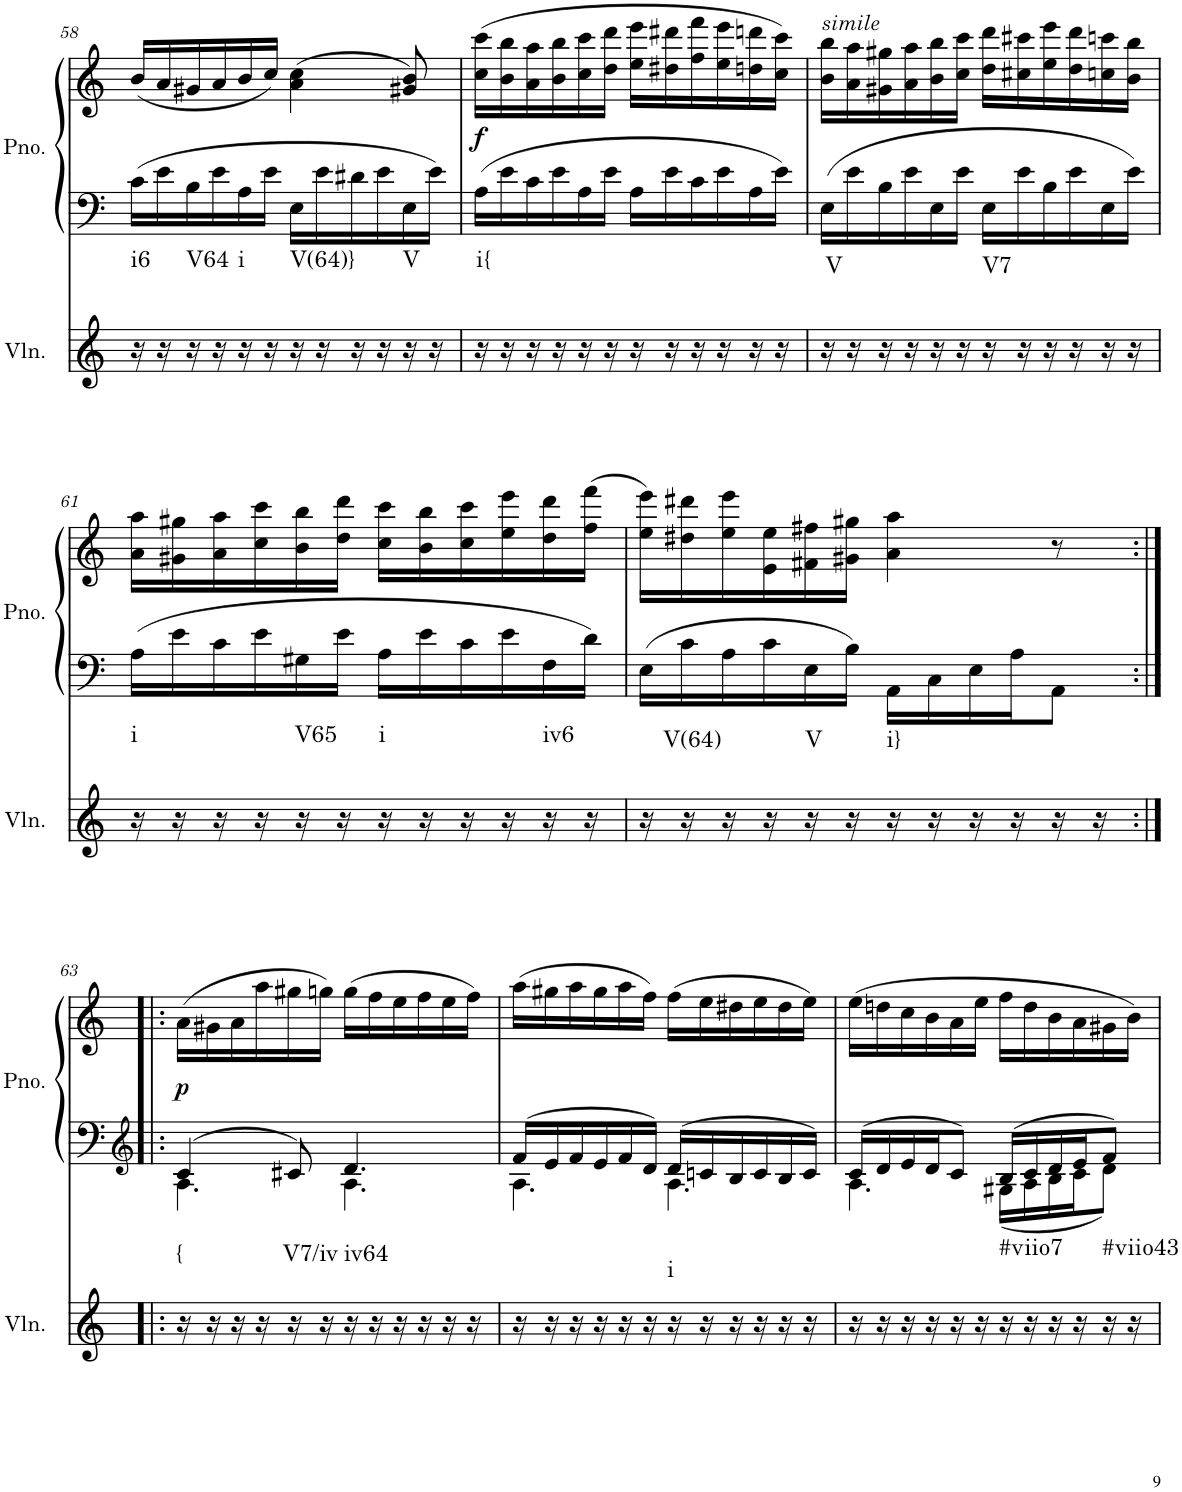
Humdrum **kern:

**kern	**harte	**kern	**kern	**dynam
*part2	*part2	*part1	*part1	*part1
*staff3	*	*staff2	*staff1	*staff1/2
*I"Violin	*	*I"Piano	*	*
*I'Vln.	*	*I'Pno.	*	*
!!LO:PB:g=z
*clefG2	*	*clefF4	*clefG2	*
*k[]	*	*k[]	*k[]	*
*M6/8	*	*M6/8	*M6/8	*
=58	=58	=58	=58	=58
!	!LO:H:kt=i6	!	!	!
16r	N	16c\LL	(<16b/LL	.
16r	.	16e\	16a/	.
!	!LO:H:kt=V64	!	!	!
16r	N	16B\	16g#X/	.
16r	.	16e\	16a/	.
!	!LO:H:kt=i	!	!	!
16r	N	16A\	16b/	.
16r	.	16e\JJ	16cc/JJ)	.
!	!LO:H:kt=V(64)}	!	!	!
16r	N	16E\LL	(4a\ 4cc\	.
16r	.	16e\	.	.
16r	.	16d#X\	.	.
16r	.	16e\	.	.
!	!LO:H:kt=V	!	!	!
16r	N	16E\	8g#X/ 8b/)	.
16r	.	16e\JJ	.	.
=59	=59	=59	=59	=59
!	!LO:H:kt=i{	!	!	!LO:DY:b
16r	N	16A\LL	(16cc\ 16ccc\LL	f
16r	.	16e\	16b\ 16bb\	.
16r	.	16c\	16a\ 16aa\	.
16r	.	16e\	16b\ 16bb\	.
16r	.	16A\	16cc\ 16ccc\	.
16r	.	16e\JJ	16dd\ 16ddd\JJ	.
16r	.	16A\LL	16ee\ 16eee\LL	.
16r	.	16e\	16dd#X\ 16ddd#X\	.
16r	.	16c\	16ff\ 16fff\	.
16r	.	16e\	16ee\ 16eee\	.
16r	.	16A\	16ddn\ 16dddn\	.
16r	.	16e\JJ	16cc\ 16ccc\JJ)	.
=60	=60	=60	=60	=60
!	!LO:H:kt=V	!	!LO:TX:a:i:t=simile	!
16r	N	16E\LL	16b\ 16bb\LL	.
16r	.	16e\	16a\ 16aa\	.
16r	.	16B\	16g#X\ 16gg#X\	.
16r	.	16e\	16a\ 16aa\	.
16r	.	16E\	16b\ 16bb\	.
16r	.	16e\JJ	16cc\ 16ccc\JJ	.
!	!LO:H:kt=V7	!	!	!
16r	N	16E\LL	16dd\ 16ddd\LL	.
16r	.	16e\	16cc#X\ 16ccc#X\	.
16r	.	16B\	16ee\ 16eee\	.
16r	.	16e\	16dd\ 16ddd\	.
16r	.	16E\	16ccn\ 16cccn\	.
16r	.	16e\JJ	16b\ 16bb\JJ	.
!!LO:LB:g=z
=61	=61	=61	=61	=61
!	!LO:H:kt=i	!	!	!
16r	N	16A\LL	16a\ 16aa\LL	.
16r	.	16e\	16g#X\ 16gg#X\	.
16r	.	16c\	16a\ 16aa\	.
16r	.	16e\	16cc\ 16ccc\	.
!	!LO:H:kt=V65	!	!	!
16r	N	16G#X\	16b\ 16bb\	.
16r	.	16e\JJ	16dd\ 16ddd\JJ	.
!	!LO:H:kt=i	!	!	!
16r	N	16A\LL	16cc\ 16ccc\LL	.
16r	.	16e\	16b\ 16bb\	.
16r	.	16c\	16cc\ 16ccc\	.
16r	.	16e\	16ee\ 16eee\	.
!	!LO:H:kt=iv6	!	!	!
16r	N	16F\	16dd\ 16ddd\	.
16r	.	16d\JJ	(16ff\ 16fff\JJ	.
=62	=62	=62	=62	=62
!	!LO:H:kt=V(64)	!	!	!
16r	N	16E\LL	16ee\ 16eee\LL)	.
16r	.	16c\	16dd#X\ 16ddd#X\	.
16r	.	16A\	16ee\ 16eee\	.
16r	.	16c\	16e\ 16ee\	.
!	!LO:H:kt=V	!	!	!
16r	N	16E\	16f#X\ 16ff#X\	.
16r	.	16B\JJ	16g#X\ 16gg#X\JJ	.
!	!LO:H:kt=i}	!	!	!
16r	N	16AA\LL	4a\ 4aa\	.
16r	.	16C\	.	.
16r	.	16E\	.	.
16r	.	16A\J	.	.
16r	.	8AA\J	8r	.
16r	.	.	.	.
!!LO:LB:g=z
=63:|!|:	=63:|!|:	=63:|!|:	=63:|!|:	=63:|!|:
*	*	*clefG2	*	*
*	*	*^	*	*
!	!LO:H:kt={	!	!	!	!LO:DY:b
16r	N	4c/	4.A\	(16a\LL	p
16r	.	.	.	16g#X\	.
16r	.	.	.	16a\	.
16r	.	.	.	16aa\	.
!	!LO:H:kt=V7/iv	!	!	!	!
16r	N	8c#X/	.	16gg#X\	.
16r	.	.	.	16ggn\JJ)	.
!	!LO:H:kt=iv64	!	!	!	!
16r	N	4.d/	4.A\	(16gg\LL	.
16r	.	.	.	16ff\	.
16r	.	.	.	16ee\	.
16r	.	.	.	16ff\	.
16r	.	.	.	16ee\	.
16r	.	.	.	16ff\JJ)	.
=64	=64	=64	=64	=64	=64
16r	.	16f/LL	4.A\	(16aa\LL	.
16r	.	16e/	.	16gg#X\	.
16r	.	16f/	.	16aa\	.
16r	.	16e/	.	16gg#\	.
16r	.	16f/	.	16aa\	.
16r	.	16d/JJ	.	16ff\JJ)	.
!	!LO:H:kt=i	!	!	!	!
16r	N	16d/LL	4.A\	(16ff\LL	.
16r	.	16cn/	.	16ee\	.
16r	.	16B/	.	16dd#X\	.
16r	.	16c/	.	16ee\	.
16r	.	16B/	.	16dd#\	.
16r	.	16c/JJ	.	16ee\JJ)	.
=65	=65	=65	=65	=65	=65
16r	.	16c/LL	4.A\	(16ee\LL	.
16r	.	16d/	.	16ddn\	.
16r	.	16e/	.	16cc\	.
16r	.	16d/J	.	16b\	.
16r	.	8c/J	.	16a\	.
16r	.	.	.	16ee\JJ	.
!	!LO:H:kt=#viio7	!	!	!	!
16r	N	16B/LL	16G#X\LL	16ff\LL	.
16r	.	16c/	16A\	16dd\	.
16r	.	16d/	16B\	16b\	.
16r	.	16e/J	16c\J	16a\	.
!	!LO:H:kt=#viio43	!	!	!	!
16r	N	8f/J	8d\J	16g#X\	.
16r	.	.	.	16b\JJ)	.
*	*	*v	*v	*	*
=	=	=	=	=
*-	*-	*-	*-	*-
